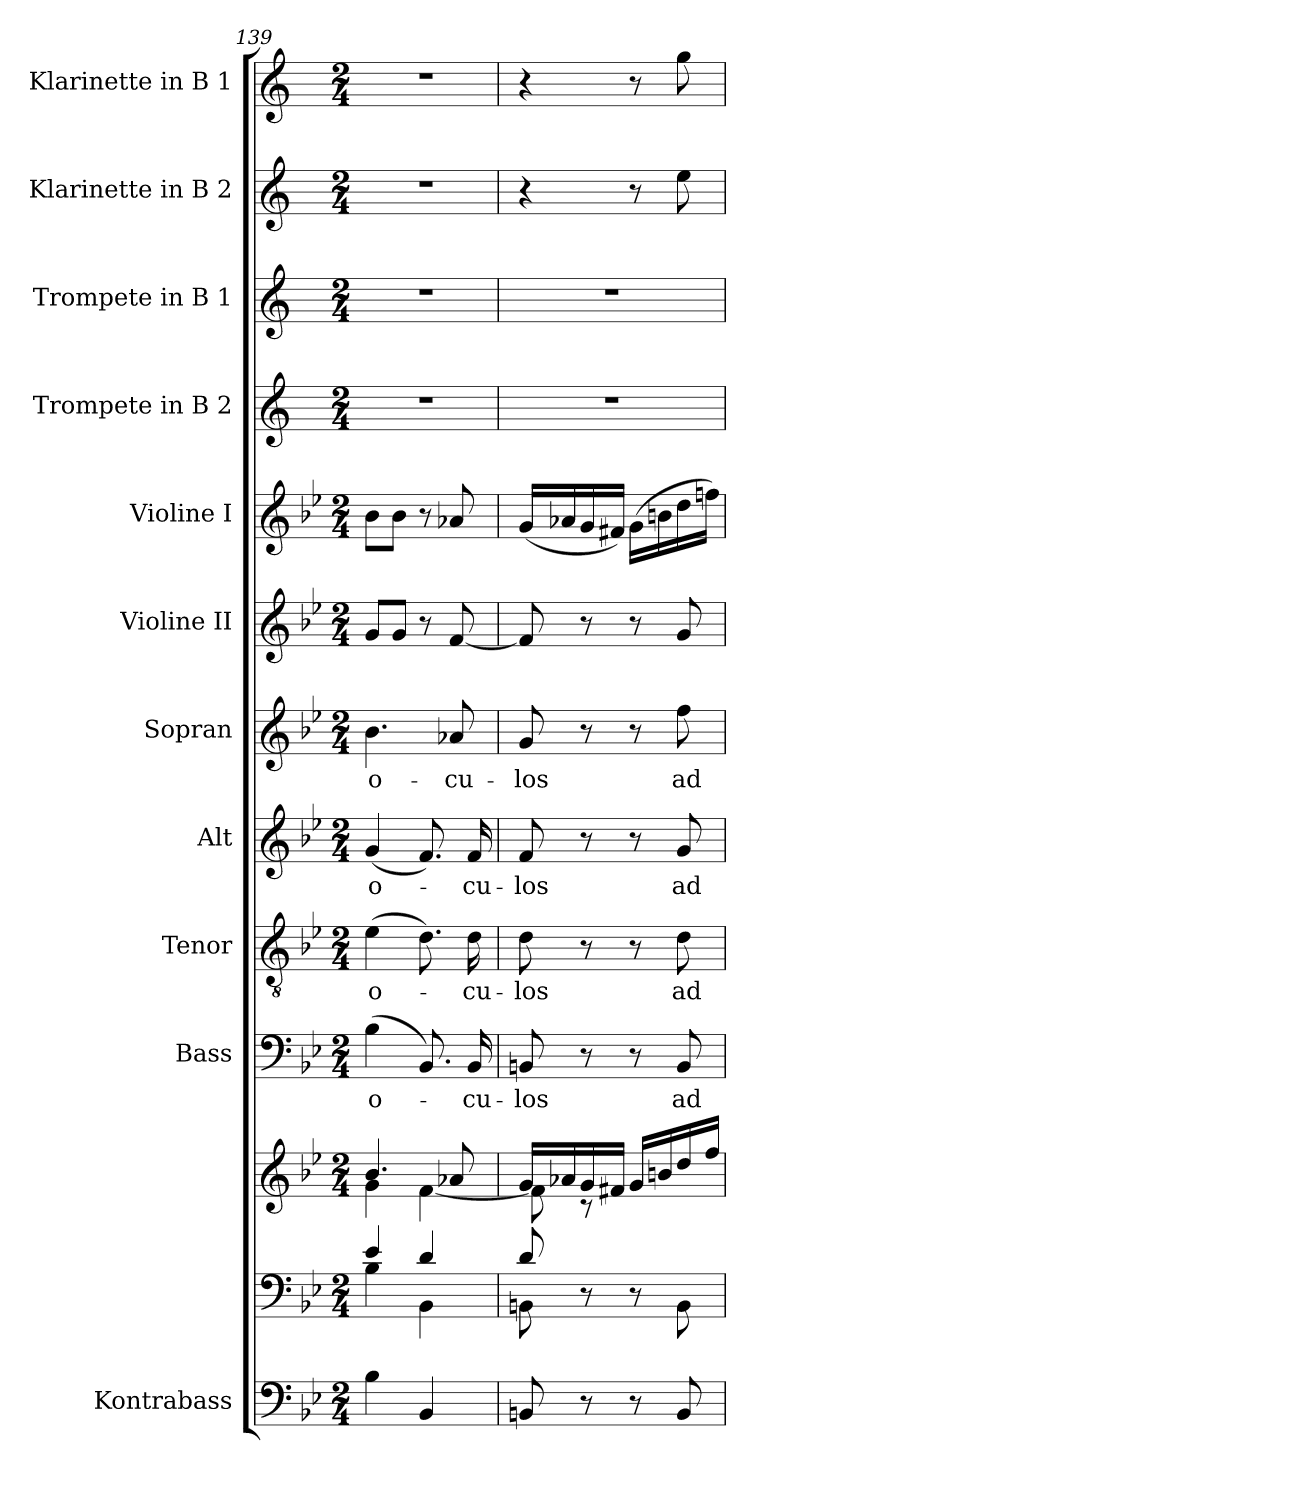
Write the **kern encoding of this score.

**kern	**kern	**kern	**kern	**text	**kern	**text	**kern	**text	**kern	**text	**kern	**kern	**kern	**kern	**kern	**kern
*part12	*part11	*part11	*part10	*part10	*part9	*part9	*part8	*part8	*part7	*part7	*part6	*part5	*part4	*part3	*part2	*part1
*staff13	*staff12	*staff11	*staff10	*staff10	*staff9	*staff9	*staff8	*staff8	*staff7	*staff7	*staff6	*staff5	*staff4	*staff3	*staff2	*staff1
*I"Kontrabass	*	*	*I"Bass	*	*I"Tenor	*	*I"Alt	*	*I"Sopran	*	*I"Violine II	*I"Violine I	*I"Trompete in B 2	*I"Trompete in B 1	*I"Klarinette in B 2	*I"Klarinette in B 1
*I'Kb.	*	*	*I'B	*	*I'T	*	*I'A	*	*I'S	*	*I'Vl. II	*I'Vl. I	*	*	*	*
*clefF4	*clefF4	*clefG2	*clefF4	*	*clefGv2	*	*clefG2	*	*clefG2	*	*clefG2	*clefG2	*clefG2	*clefG2	*clefG2	*clefG2
*ITrd7c12	*	*	*	*	*	*	*	*	*	*	*	*	*ITrd1c2	*ITrd1c2	*ITrd1c2	*ITrd1c2
*k[b-e-]	*k[b-e-]	*k[b-e-]	*k[b-e-]	*	*k[b-e-]	*	*k[b-e-]	*	*k[b-e-]	*	*k[b-e-]	*k[b-e-]	*k[b-e-]	*k[b-e-]	*k[b-e-]	*k[b-e-]
*B-:	*B-:	*B-:	*B-:	*	*B-:	*	*B-:	*	*B-:	*	*B-:	*B-:	*B-:	*B-:	*B-:	*B-:
*M2/4	*M2/4	*M2/4	*M2/4	*	*M2/4	*	*M2/4	*	*M2/4	*	*M2/4	*M2/4	*M2/4	*M2/4	*M2/4	*M2/4
=139	=139	=139	=139	=139	=139	=139	=139	=139	=139	=139	=139	=139	=139	=139	=139	=139
*	*^	*^	*	*	*	*	*	*	*	*	*	*	*	*	*	*
!	!	!	!	!	!	!LO:LY:b	!	!LO:LY:b	!	!LO:LY:b	!	!LO:LY:b	!	!	!	!	!	!
4BB-\	4e-/	4B-\	4.b-/	4g\	(>4B-\	o-	(>4e-\	o-	(<4g/	o-	4.b-\	o-	8g/L	8b-\L	2r	2r	2r	2r
.	.	.	.	.	.	.	.	.	.	.	.	.	8g/J	8b-\J	.	.	.	.
4BBB-/	4d/	4BB-\	.	[<4f\	8.BB-/)	.	8.d\)	.	8.f/)	.	.	.	8r	8r	.	.	.	.
!	!	!	!	!	!	!	!	!	!	!	!	!LO:LY:b	!	!	!	!	!	!
.	.	.	8a-X/	.	.	.	.	.	.	.	8a-X/	-cu-	[8f/	8a-X/	.	.	.	.
!	!	!	!	!	!	!LO:LY:b	!	!LO:LY:b	!	!LO:LY:b	!	!	!	!	!	!	!	!
.	.	.	.	.	16BB-/	-cu-	16d\	-cu-	16f/	-cu-	.	.	.	.	.	.	.	.
=140	=140	=140	=140	=140	=140	=140	=140	=140	=140	=140	=140	=140	=140	=140	=140	=140	=140	=140
!	!	!	!	!	!	!LO:LY:b	!	!LO:LY:b	!	!LO:LY:b	!	!LO:LY:b	!	!	!	!	!	!
8BBBn/	8d/	8BBn\	16g/LL	8f\]	8BBn/	-los	8d\	-los	8f/	-los	8g/	-los	8f/]	(<16g/LL	2r	2r	4r	4r
.	.	.	16a-X/	.	.	.	.	.	.	.	.	.	.	16a-X/	.	.	.	.
8r	4.ryy	8r	16g/	8rc	8r	.	8r	.	8r	.	8r	.	8r	16g/	.	.	.	.
.	.	.	16f#X/JJ	.	.	.	.	.	.	.	.	.	.	16f#X/JJ)	.	.	.	.
8r	.	8r	16g/LL	4ryy	8r	.	8r	.	8r	.	8r	.	8r	(>16g\LL	.	.	8r	8r
.	.	.	16bn/	.	.	.	.	.	.	.	.	.	.	16bn\	.	.	.	.
!	!	!	!	!	!	!LO:LY:b	!	!LO:LY:b	!	!LO:LY:b	!	!LO:LY:b	!	!	!	!	!	!
8BBB/	.	8BB\	16dd/	.	8BB/	ad	8d\	ad	8g/	ad	8ff\	ad	8g/	16dd\	.	.	8dd\	8ff\
.	.	.	16ff/JJ	.	.	.	.	.	.	.	.	.	.	16ffn\JJ)	.	.	.	.
*	*v	*v	*	*	*	*	*	*	*	*	*	*	*	*	*	*	*	*
*	*	*v	*v	*	*	*	*	*	*	*	*	*	*	*	*	*	*
=	=	=	=	=	=	=	=	=	=	=	=	=	=	=	=	=
*-	*-	*-	*-	*-	*-	*-	*-	*-	*-	*-	*-	*-	*-	*-	*-	*-
